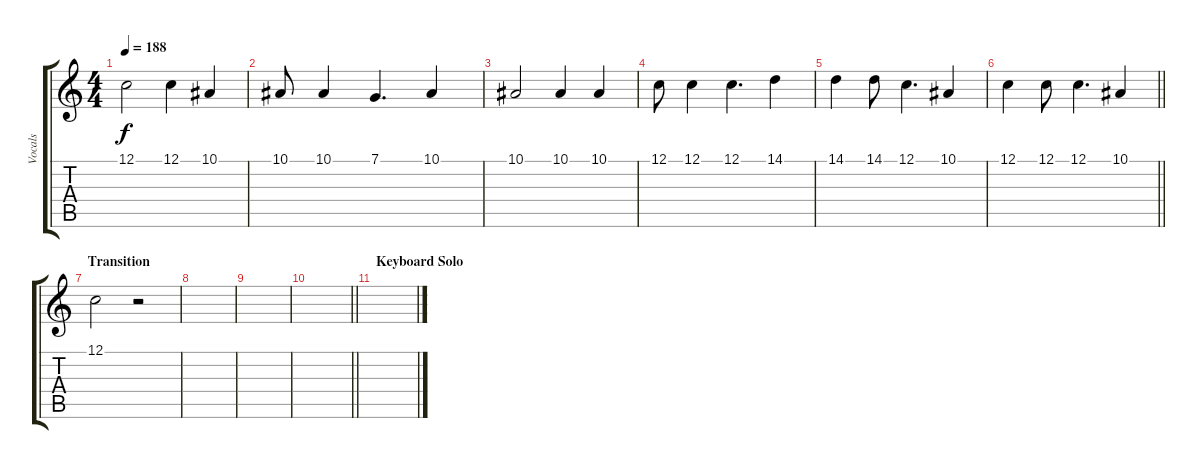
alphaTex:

\track ("Vocals" "Vocals") {instrument lead1square}
\staff {score tabs}
\tuning (C4 G3 Eb3 Bb2 F2 C2) {hide}
\ts (4 4)
\tempo 188
\clef g2
\ks c
12.1.2{dy f} 12.1.4 10.1.4 |
10.1.8 10.1.4 7.1.4{d} 10.1.4 |
10.1.2 10.1.4 10.1.4 |
12.1.8 12.1.4 12.1.4{d} 14.1.4 |
14.1.4 14.1.8 12.1.4{d} 10.1.4 |
\barLineRight lightlight
12.1.4 12.1.8 12.1.4{d} 10.1.4 |
\section ("" "Transition")
12.1.2 r.2 |
|
|
\barLineRight lightlight
|
\section ("" "Keyboard Solo")
